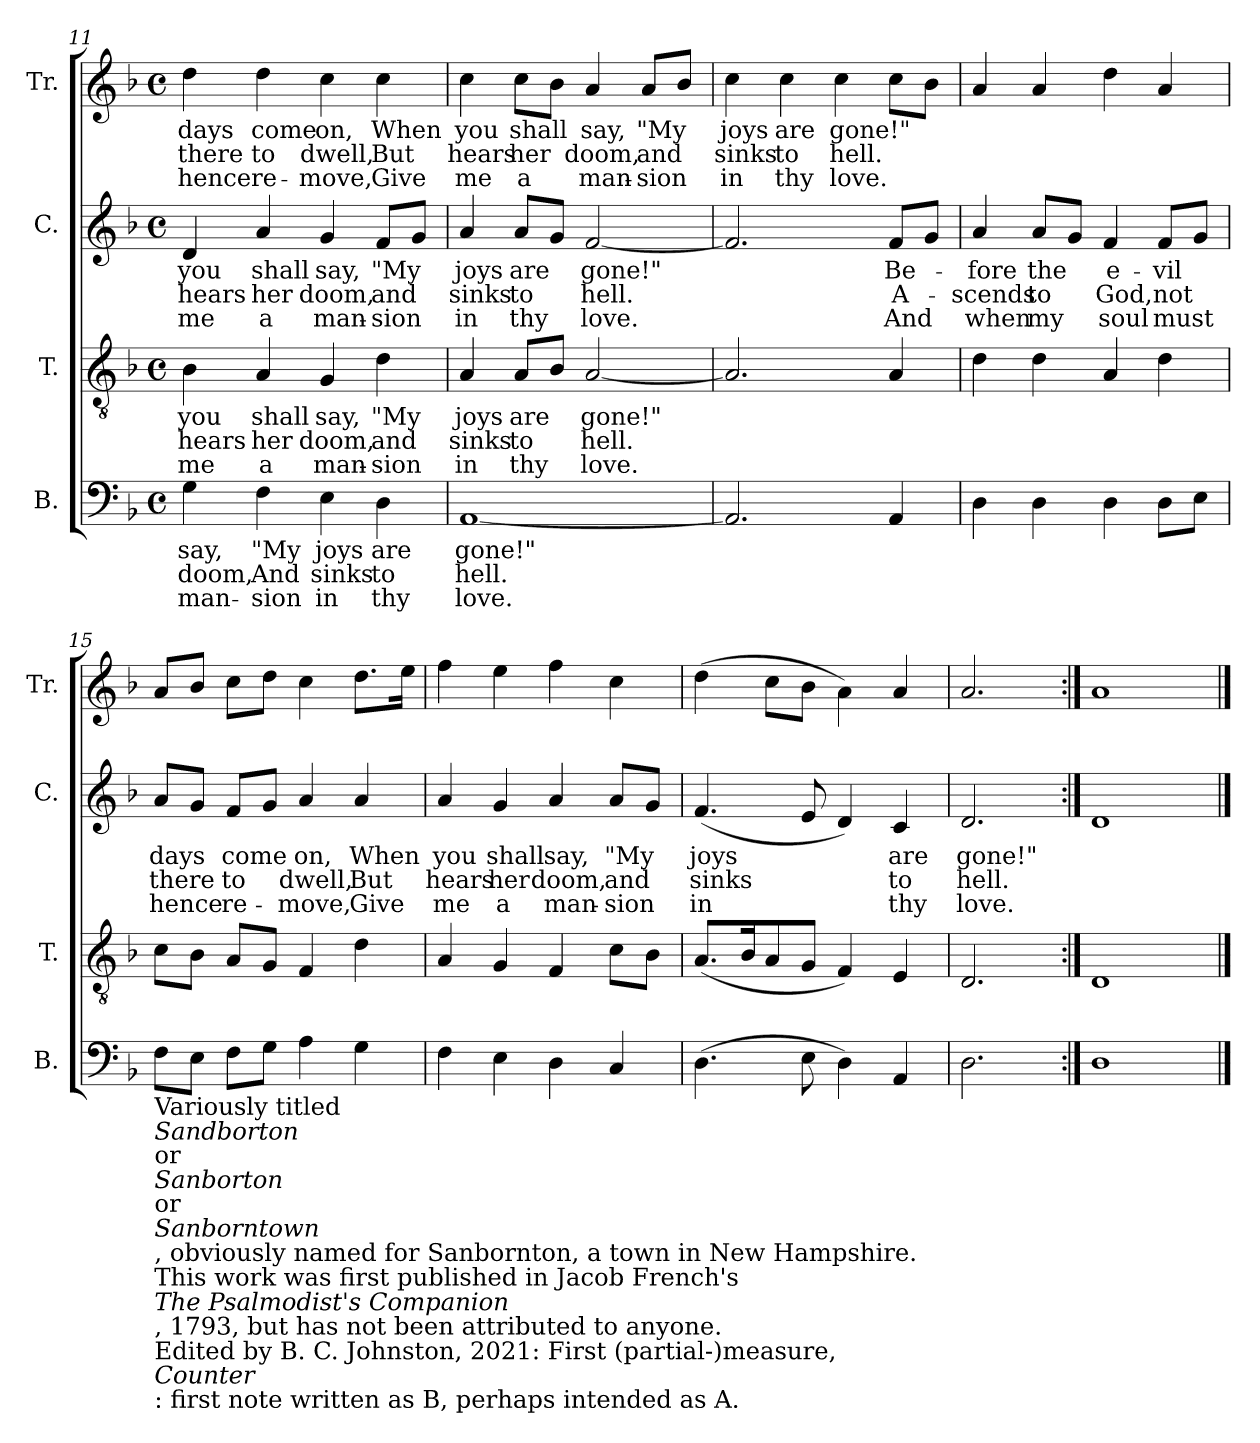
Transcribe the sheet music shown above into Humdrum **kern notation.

**kern	**text	**text	**text	**kern	**text	**text	**text	**kern	**text	**text	**text	**kern	**text	**text	**text
*part4	*part4	*part4	*part4	*part3	*part3	*part3	*part3	*part2	*part2	*part2	*part2	*part1	*part1	*part1	*part1
*staff4	*staff4	*staff4	*staff4	*staff3	*staff3	*staff3	*staff3	*staff2	*staff2	*staff2	*staff2	*staff1	*staff1	*staff1	*staff1
*I"B.	*	*	*	*I"T.	*	*	*	*I"C.	*	*	*	*I"Tr.	*	*	*
*I'B.	*	*	*	*I'T.	*	*	*	*I'C.	*	*	*	*I'Tr.	*	*	*
*clefF4	*	*	*	*clefGv2	*	*	*	*clefG2	*	*	*	*clefG2	*	*	*
*k[b-]	*	*	*	*k[b-]	*	*	*	*k[b-]	*	*	*	*k[b-]	*	*	*
*M4/4	*	*	*	*M4/4	*	*	*	*M4/4	*	*	*	*M4/4	*	*	*
*met(c)	*	*	*	*met(c)	*	*	*	*met(c)	*	*	*	*met(c)	*	*	*
=11	=11	=11	=11	=11	=11	=11	=11	=11	=11	=11	=11	=11	=11	=11	=11
!	!LO:LY:b	!LO:LY:b	!LO:LY:b	!	!LO:LY:b	!LO:LY:b	!LO:LY:b	!	!LO:LY:b	!LO:LY:b	!LO:LY:b	!	!LO:LY:b	!LO:LY:b	!LO:LY:b
4G\	say,	doom,	man-	4B-\	you	hears	me	4d/	you	hears	me	4dd\	days	there	hence
!	!LO:LY:b	!LO:LY:b	!LO:LY:b	!	!LO:LY:b	!LO:LY:b	!LO:LY:b	!	!LO:LY:b	!LO:LY:b	!LO:LY:b	!	!LO:LY:b	!LO:LY:b	!LO:LY:b
4F\	"My	And	-sion	4A/	shall	her	a	4a/	shall	her	a	4dd\	come	to	re-
!	!LO:LY:b	!LO:LY:b	!LO:LY:b	!	!LO:LY:b	!LO:LY:b	!LO:LY:b	!	!LO:LY:b	!LO:LY:b	!LO:LY:b	!	!LO:LY:b	!LO:LY:b	!LO:LY:b
4E\	joys	sinks	in	4G/	say,	doom,	man-	4g/	say,	doom,	man-	4cc\	on,	dwell,	-move,
!	!LO:LY:b	!LO:LY:b	!LO:LY:b	!	!LO:LY:b	!LO:LY:b	!LO:LY:b	!	!LO:LY:b	!LO:LY:b	!LO:LY:b	!	!LO:LY:b	!LO:LY:b	!LO:LY:b
4D\	are	to	thy	4d\	"My	and	-sion	8f/L	"My	and	-sion	4cc\	When	But	Give
.	.	.	.	.	.	.	.	8g/J	.	.	.	.	.	.	.
=12	=12	=12	=12	=12	=12	=12	=12	=12	=12	=12	=12	=12	=12	=12	=12
!	!LO:LY:b	!LO:LY:b	!LO:LY:b	!	!LO:LY:b	!LO:LY:b	!LO:LY:b	!	!LO:LY:b	!LO:LY:b	!LO:LY:b	!	!LO:LY:b	!LO:LY:b	!LO:LY:b
[1AA	gone!"	hell.	love.	4A/	joys	sinks	in	4a/	joys	sinks	in	4cc\	you	hears	me
!	!	!	!	!	!LO:LY:b	!LO:LY:b	!LO:LY:b	!	!LO:LY:b	!LO:LY:b	!LO:LY:b	!	!LO:LY:b	!LO:LY:b	!LO:LY:b
.	.	.	.	8A/L	are	to	thy	8a/L	are	to	thy	8cc\L	shall	her	a
.	.	.	.	8B-/J	.	.	.	8g/J	.	.	.	8b-\J	.	.	.
!	!	!	!	!	!LO:LY:b	!LO:LY:b	!LO:LY:b	!	!LO:LY:b	!LO:LY:b	!LO:LY:b	!	!LO:LY:b	!LO:LY:b	!LO:LY:b
.	.	.	.	[2A/	gone!"	hell.	love.	[2f/	gone!"	hell.	love.	4a/	say,	doom,	man-
!	!	!	!	!	!	!	!	!	!	!	!	!	!LO:LY:b	!LO:LY:b	!LO:LY:b
.	.	.	.	.	.	.	.	.	.	.	.	8a/L	"My	and	-sion
.	.	.	.	.	.	.	.	.	.	.	.	8b-/J	.	.	.
!!LO:LB:g=z
=13	=13	=13	=13	=13	=13	=13	=13	=13	=13	=13	=13	=13	=13	=13	=13
!	!	!	!	!	!	!	!	!	!	!	!	!	!LO:LY:b	!LO:LY:b	!LO:LY:b
2.AA/]	.	.	.	2.A/]	.	.	.	2.f/]	.	.	.	4cc\	joys	sinks	in
!	!	!	!	!	!	!	!	!	!	!	!	!	!LO:LY:b	!LO:LY:b	!LO:LY:b
.	.	.	.	.	.	.	.	.	.	.	.	4cc\	are	to	thy
!	!	!	!	!	!	!	!	!	!	!	!	!	!LO:LY:b	!LO:LY:b	!LO:LY:b
.	.	.	.	.	.	.	.	.	.	.	.	4cc\	gone!"	hell.	love.
!	!	!	!	!	!	!	!	!	!LO:LY:b	!LO:LY:b	!LO:LY:b	!	!	!	!
4AA/	.	.	.	4A/	.	.	.	8f/L	Be-	A-	And	8cc\L	.	.	.
.	.	.	.	.	.	.	.	8g/J	.	.	.	8b-\J	.	.	.
=14	=14	=14	=14	=14	=14	=14	=14	=14	=14	=14	=14	=14	=14	=14	=14
!	!	!	!	!	!	!	!	!	!LO:LY:b	!LO:LY:b	!LO:LY:b	!	!	!	!
4D\	.	.	.	4d\	.	.	.	4a/	-fore	-scends	when	4a/	.	.	.
!	!	!	!	!	!	!	!	!	!LO:LY:b	!LO:LY:b	!LO:LY:b	!	!	!	!
4D\	.	.	.	4d\	.	.	.	8a/L	the	to	my	4a/	.	.	.
.	.	.	.	.	.	.	.	8g/J	.	.	.	.	.	.	.
!	!	!	!	!	!	!	!	!	!LO:LY:b	!LO:LY:b	!LO:LY:b	!	!	!	!
4D\	.	.	.	4A/	.	.	.	4f/	e-	God,	soul	4dd\	.	.	.
!	!	!	!	!	!	!	!	!	!LO:LY:b	!LO:LY:b	!LO:LY:b	!	!	!	!
8D\L	.	.	.	4d\	.	.	.	8f/L	-vil	not	must	4a/	.	.	.
8E\J	.	.	.	.	.	.	.	8g/J	.	.	.	.	.	.	.
=15	=15	=15	=15	=15	=15	=15	=15	=15	=15	=15	=15	=15	=15	=15	=15
!LO:TX:b:t=Variously titled	!	!	!	!	!	!	!	!	!	!	!	!	!	!	!
!LO:TX:b:i:t=Sandborton	!	!	!	!	!	!	!	!	!	!	!	!	!	!	!
!LO:TX:b:t=or	!	!	!	!	!	!	!	!	!	!	!	!	!	!	!
!LO:TX:b:i:t=Sanborton	!	!	!	!	!	!	!	!	!	!	!	!	!	!	!
!LO:TX:b:t=or	!	!	!	!	!	!	!	!	!	!	!	!	!	!	!
!LO:TX:b:i:t=Sanborntown	!	!	!	!	!	!	!	!	!	!	!	!	!	!	!
!LO:TX:b:t=, obviously named for Sanbornton, a town in New Hampshire.	!	!	!	!	!	!	!	!	!	!	!	!	!	!	!
!LO:TX:b:t=This work was first published in Jacob French's	!	!	!	!	!	!	!	!	!	!	!	!	!	!	!
!LO:TX:b:i:t=The Psalmodist's Companion	!	!	!	!	!	!	!	!	!	!	!	!	!	!	!
!LO:TX:b:t=, 1793, but has not been attributed to anyone.	!	!	!	!	!	!	!	!	!	!	!	!	!	!	!
!LO:TX:b:t=Edited by B. C. Johnston, 2021&colon; First (partial-)measure,	!	!	!	!	!	!	!	!	!	!	!	!	!	!	!
!LO:TX:b:i:t=Counter	!	!	!	!	!	!	!	!	!	!	!	!	!	!	!
!LO:TX:b:t=&colon; first note written as B, perhaps intended as A.	!	!	!	!	!	!	!	!	!	!	!	!	!	!	!
!	!	!	!	!	!	!	!	!	!LO:LY:b	!LO:LY:b	!LO:LY:b	!	!	!	!
8F\L	.	.	.	8c\L	.	.	.	8a/L	days	there	hence	8a/L	.	.	.
8E\J	.	.	.	8B-\J	.	.	.	8g/J	.	.	.	8b-/J	.	.	.
!	!	!	!	!	!	!	!	!	!LO:LY:b	!LO:LY:b	!LO:LY:b	!	!	!	!
8F\L	.	.	.	8A/L	.	.	.	8f/L	come	to	re-	8cc\L	.	.	.
8G\J	.	.	.	8G/J	.	.	.	8g/J	.	.	.	8dd\J	.	.	.
!	!	!	!	!	!	!	!	!	!LO:LY:b	!LO:LY:b	!LO:LY:b	!	!	!	!
4A\	.	.	.	4F/	.	.	.	4a/	on,	dwell,	-move,	4cc\	.	.	.
!	!	!	!	!	!	!	!	!	!LO:LY:b	!LO:LY:b	!LO:LY:b	!	!	!	!
4G\	.	.	.	4d\	.	.	.	4a/	When	But	Give	8.dd\L	.	.	.
.	.	.	.	.	.	.	.	.	.	.	.	16ee\Jk	.	.	.
=16	=16	=16	=16	=16	=16	=16	=16	=16	=16	=16	=16	=16	=16	=16	=16
!	!	!	!	!	!	!	!	!	!LO:LY:b	!LO:LY:b	!LO:LY:b	!	!	!	!
4F\	.	.	.	4A/	.	.	.	4a/	you	hears	me	4ff\	.	.	.
!	!	!	!	!	!	!	!	!	!LO:LY:b	!LO:LY:b	!LO:LY:b	!	!	!	!
4E\	.	.	.	4G/	.	.	.	4g/	shall	her	a	4ee\	.	.	.
!	!	!	!	!	!	!	!	!	!LO:LY:b	!LO:LY:b	!LO:LY:b	!	!	!	!
4D\	.	.	.	4F/	.	.	.	4a/	say,	doom,	man-	4ff\	.	.	.
!	!	!	!	!	!	!	!	!	!LO:LY:b	!LO:LY:b	!LO:LY:b	!	!	!	!
4C/	.	.	.	8c\L	.	.	.	8a/L	"My	and	-sion	4cc\	.	.	.
.	.	.	.	8B-\J	.	.	.	8g/J	.	.	.	.	.	.	.
=17	=17	=17	=17	=17	=17	=17	=17	=17	=17	=17	=17	=17	=17	=17	=17
!	!	!	!	!	!	!	!	!	!LO:LY:b	!LO:LY:b	!LO:LY:b	!	!	!	!
(>4.D\	.	.	.	(<8.A/L	.	.	.	(<4.f/	joys	sinks	in	(>4dd\	.	.	.
.	.	.	.	16B-/K	.	.	.	.	.	.	.	.	.	.	.
.	.	.	.	8A/	.	.	.	.	.	.	.	8cc\L	.	.	.
8E\	.	.	.	8G/J	.	.	.	8e/	.	.	.	8b-\J	.	.	.
4D\)	.	.	.	4F/)	.	.	.	4d/)	.	.	.	4a\)	.	.	.
!	!	!	!	!	!	!	!	!	!LO:LY:b	!LO:LY:b	!LO:LY:b	!	!	!	!
4AA/	.	.	.	4E/	.	.	.	4c/	are	to	thy	4a/	.	.	.
=18	=18	=18	=18	=18	=18	=18	=18	=18	=18	=18	=18	=18	=18	=18	=18
!	!	!	!	!	!	!	!	!	!LO:LY:b	!LO:LY:b	!LO:LY:b	!	!	!	!
2.D\	.	.	.	2.D/	.	.	.	2.d/	gone!"	hell.	love.	2.a/	.	.	.
=19:|!	=19:|!	=19:|!	=19:|!	=19:|!	=19:|!	=19:|!	=19:|!	=19:|!	=19:|!	=19:|!	=19:|!	=19:|!	=19:|!	=19:|!	=19:|!
1D	.	.	.	1D	.	.	.	1d	.	.	.	1a	.	.	.
==	==	==	==	==	==	==	==	==	==	==	==	==	==	==	==
*-	*-	*-	*-	*-	*-	*-	*-	*-	*-	*-	*-	*-	*-	*-	*-
